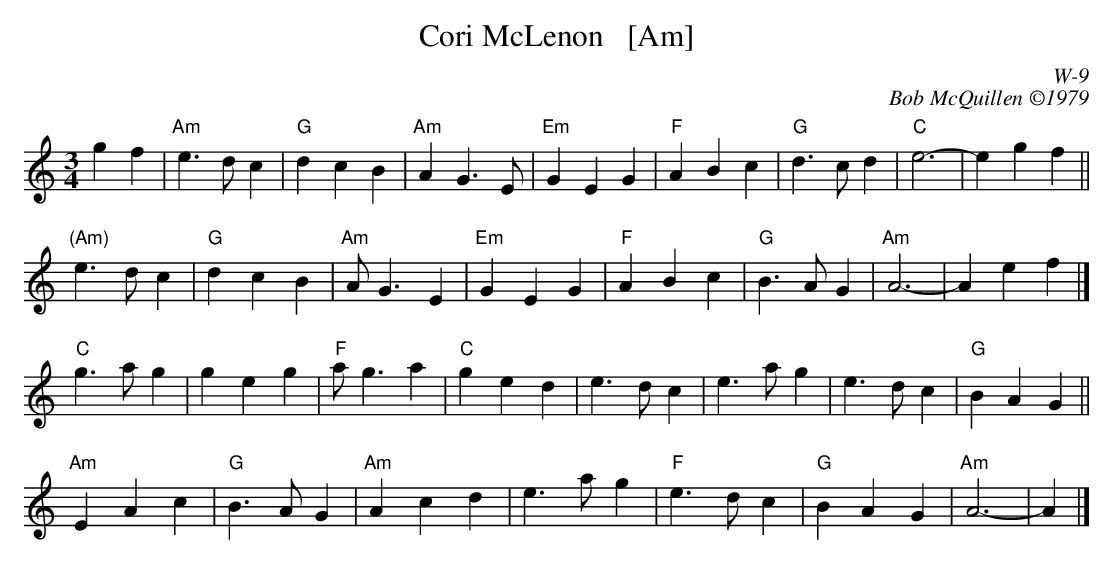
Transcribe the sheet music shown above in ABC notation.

X:1
T: Cori McLenon   [Am]
C: W-9
C: Bob McQuillen \2511979
M: 3/4
K: Am
g2 f2 \
| "Am"e3  d c2 | "G"d2 c2 B2 | "Am"A2 G3 E | "Em"G2 E2 G2 |\
   "F"A2 B2 c2 | "G"d3  c d2 | "C"e6-      |     e2 g2 f2 ||
"(Am)"e3  d c2 | "G"d2 c2 B2 | "Am"A G3 E2 | "Em"G2 E2 G2 |\
   "F"A2 B2 c2 | "G"B3  A G2 | "Am"A6-     |     A2 e2 f2 |]
\
 "C"g3  a g2 |    g2 e2 g2 |  "F"a  g3 a2 | "C"g2 e2 d2 |\
    e3  d c2 |    e3  a g2 |     e3  d c2 | "G"B2 A2 G2 ||
"Am"E2 A2 c2 | "G"B3  A G2 | "Am"A2 c2 d2 |    e3  a g2 |\
 "F"e3  d c2 | "G"B2 A2 G2 | "Am"A6-      |    A2 |]
